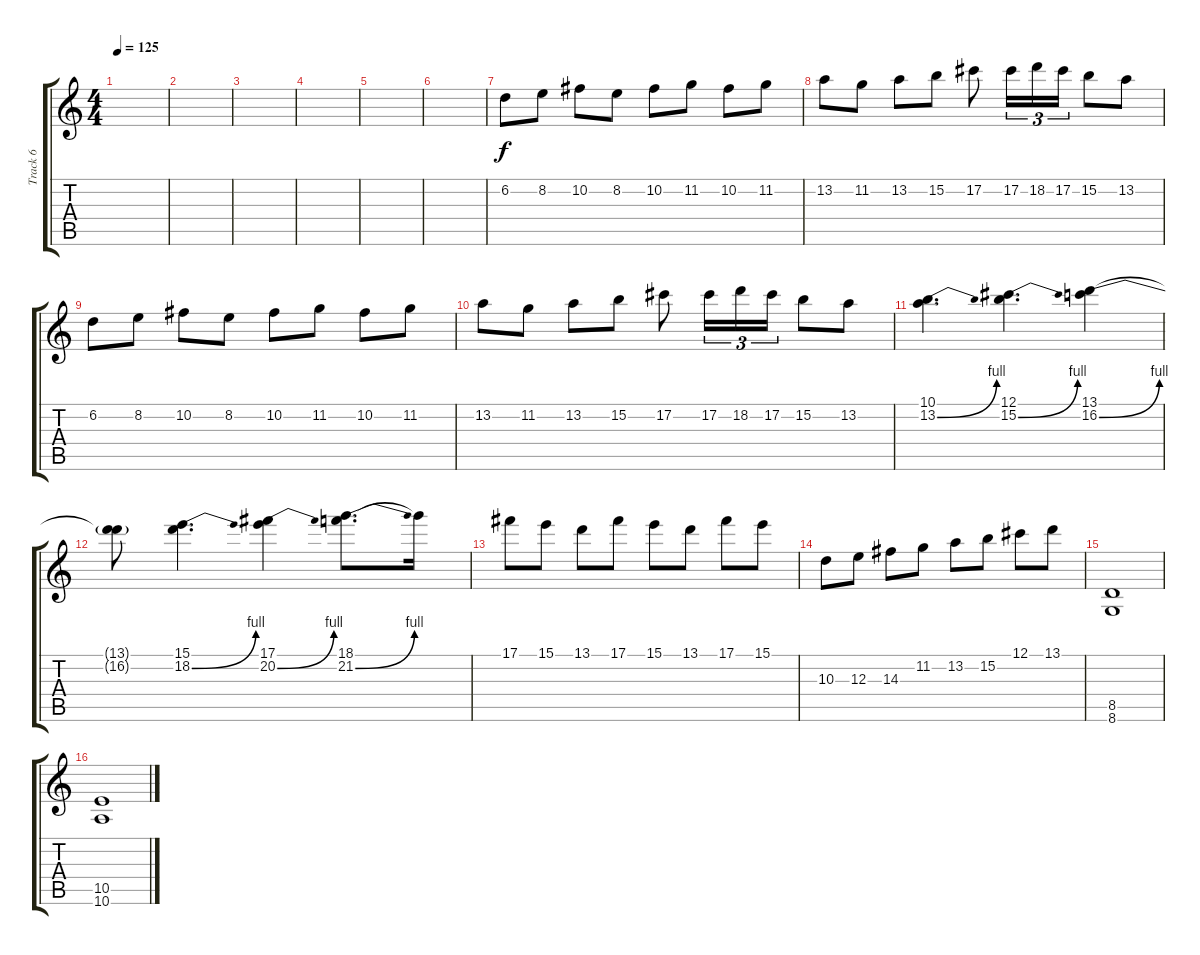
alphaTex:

\track ("Track 6" "Track 6") {instrument distortionguitar}
\staff {score tabs}
\tuning (Db4 Ab3 E3 B2 Gb2 B1) {hide}
\ts (4 4)
\tempo 125
\clef g2
\ks c
|
|
|
|
|
|
6.2.8 8.2.8 10.2.8 8.2.8 10.2.8 11.2.8 10.2.8 11.2.8 |
13.2.8 11.2.8 13.2.8 15.2.8 17.2.8 17.2.16{tu (3 2)} 18.2.16{tu (3 2)} 17.2.16{tu (3 2)} 15.2.8 13.2.8 |
6.2.8 8.2.8 10.2.8 8.2.8 10.2.8 11.2.8 10.2.8 11.2.8 |
13.2.8 11.2.8 13.2.8 15.2.8 17.2.8 17.2.16{tu (3 2)} 18.2.16{tu (3 2)} 17.2.16{tu (3 2)} 15.2.8 13.2.8 |
(10.1 13.2{be (bend 0 0 60 4)}).4{d} (12.1 15.2{be (bend 0 0 60 4)}).4{d} (13.1 16.2{be (bend 0 0 60 4)}).4 |
(13.1{t} 16.2{t}).8 (15.1 18.2{be (bend 0 0 60 4)}).4{d} (17.1 20.2{be (bend 0 0 60 4)}).4 (18.1 21.2{be (bend 0 0 60 4)}).8{d} 18.1{t}.16 |
17.1.8 15.1.8 13.1.8 17.1.8 15.1.8 13.1.8 17.1.8 15.1.8 |
10.3.8 12.3.8 14.3.8 11.2.8 13.2.8 15.2.8 12.1.8 13.1.8 |
(8.5 8.6).1 |
(10.5 10.6).1
